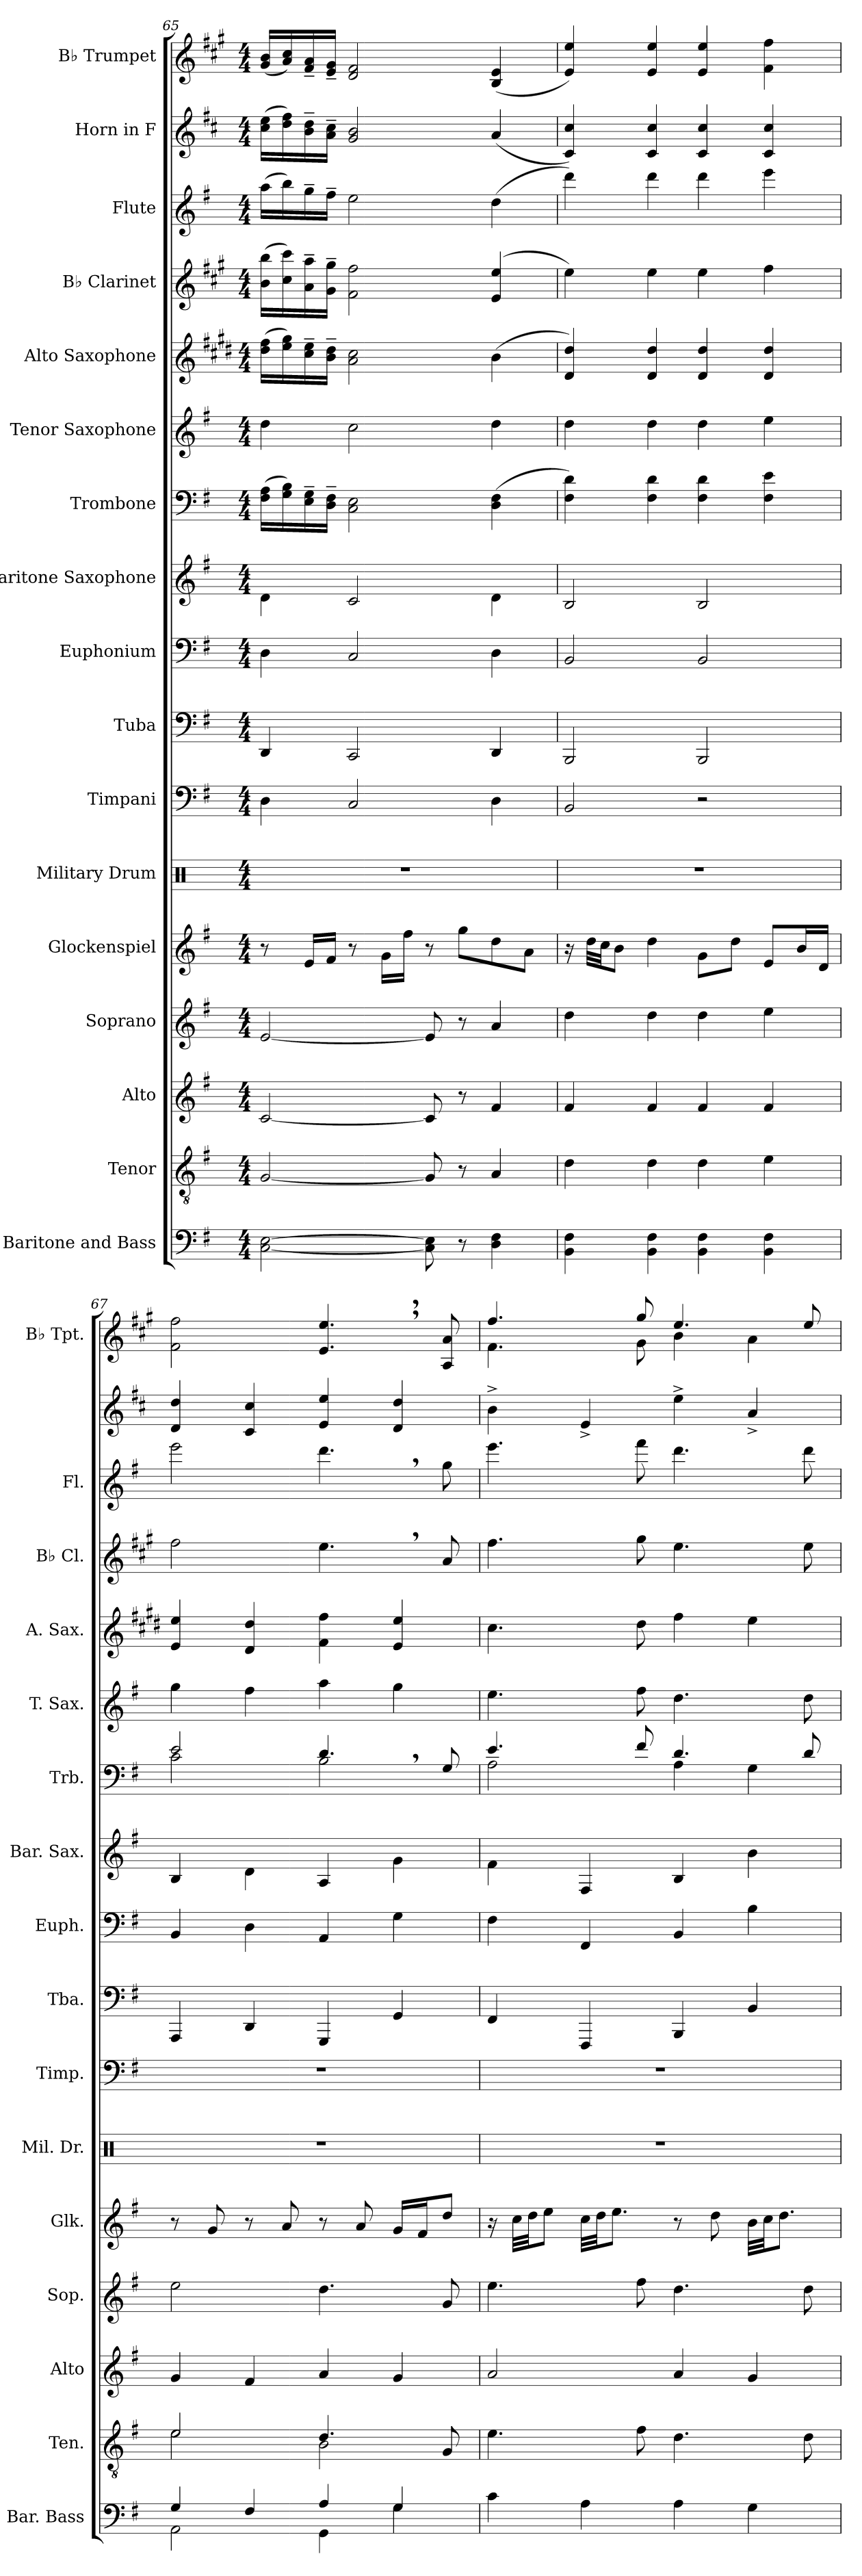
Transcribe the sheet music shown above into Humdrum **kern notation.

**kern	**kern	**kern	**kern	**kern	**kern	**kern	**kern	**kern	**kern	**kern	**kern	**kern	**kern	**kern	**kern	**kern
*part17	*part16	*part15	*part14	*part13	*part12	*part11	*part10	*part9	*part8	*part7	*part6	*part5	*part4	*part3	*part2	*part1
*staff17	*staff16	*staff15	*staff14	*staff13	*staff12	*staff11	*staff10	*staff9	*staff8	*staff7	*staff6	*staff5	*staff4	*staff3	*staff2	*staff1
*I"Baritone and Bass	*I"Tenor	*I"Alto	*I"Soprano	*I"Glockenspiel	*I"Military Drum	*I"Timpani	*I"Tuba	*I"Euphonium	*I"Baritone Saxophone	*I"Trombone	*I"Tenor Saxophone	*I"Alto Saxophone	*I"B♭ Clarinet	*I"Flute	*I"Horn in F	*I"B♭ Trumpet
*I'Bar. Bass	*I'Ten.	*I'Alto	*I'Sop.	*I'Glk.	*I'Mil. Dr.	*I'Timp.	*I'Tba.	*I'Euph.	*I'Bar. Sax.	*I'Trb.	*I'T. Sax.	*I'A. Sax.	*I'B♭ Cl.	*I'Fl.	*	*I'B♭ Tpt.
!!LO:PB:g=z
*clefF4	*clefGv2	*clefG2	*clefG2	*clefG2	*clefX	*clefF4	*clefF4	*clefF4	*clefG2	*clefF4	*clefG2	*clefG2	*clefG2	*clefG2	*clefG2	*clefG2
*	*	*	*	*ITrd-14c-24	*	*	*	*	*ITrd12c21	*	*ITrd8c14	*ITrd5c9	*ITrd1c2	*	*ITrd4c7	*ITrd1c2
*k[f#]	*k[f#]	*k[f#]	*k[f#]	*k[f#]	*k[]	*k[f#]	*k[f#]	*k[f#]	*k[f#]	*k[f#]	*k[f#]	*k[f#]	*k[f#]	*k[f#]	*k[f#]	*k[f#]
*M4/4	*M4/4	*M4/4	*M4/4	*M4/4	*M4/4	*M4/4	*M4/4	*M4/4	*M4/4	*M4/4	*M4/4	*M4/4	*M4/4	*M4/4	*M4/4	*M4/4
=65	=65	=65	=65	=65	=65	=65	=65	=65	=65	=65	=65	=65	=65	=65	=65	=65
[2C\ [2E\	[2G/	[2c/	[2e/	8r	1r	4D\	4DD/	4D\	4D\	(16F#\ 16A\LL	4d\	(16f#\ 16a\LL	(16a\ 16aa\LL	(16aa\LL	(16f#\ 16a\LL	(16f#/ 16a/LL
.	.	.	.	.	.	.	.	.	.	16G\ 16B\)	.	16g\ 16b\)	16b\ 16bb\)	16bb\)	16g\ 16b\)	16g/ 16b/)
.	.	.	.	16eee/LL	.	.	.	.	.	16E\~ 16G\~	.	16e\~ 16g\~	16g\~ 16gg\~	16gg~\	16e\~ 16g\~	16e/~ 16g/~
.	.	.	.	16fff#/JJ	.	.	.	.	.	16D\~ 16F#\~JJ	.	16d\~ 16f#\~JJ	16f#\~ 16ff#\~JJ	16ff#~\JJ	16d\~ 16f#\~JJ	16d/~ 16f#/~JJ
.	.	.	.	8r	.	2C/	2CC/	2C/	2C/	2C\ 2E\	2c\	2c\ 2e\	2e\ 2ee\	2ee\	2c/ 2e/	2c/ 2e/
.	.	.	.	16ggg\LL	.	.	.	.	.	.	.	.	.	.	.	.
.	.	.	.	16ffff#\JJ	.	.	.	.	.	.	.	.	.	.	.	.
8C\] 8E\]	8G/]	8c/]	8e/]	8r	.	.	.	.	.	.	.	.	.	.	.	.
8r	8r	8r	8r	8gggg\L	.	.	.	.	.	.	.	.	.	.	.	.
4D\ 4F#\	4A/	4f#/	4a/	8dddd\	.	4D\	4DD/	4D\	4D\	(4D\ 4F#\	4d\	(4d\	(4d/ 4dd/	(4dd\	(4d/	(4A/ 4d/
.	.	.	.	8aaa\J	.	.	.	.	.	.	.	.	.	.	.	.
=66	=66	=66	=66	=66	=66	=66	=66	=66	=66	=66	=66	=66	=66	=66	=66	=66
4BB\ 4F#\	4d\	4f#/	4dd\	16r	1r	2BB/	2BBB/	2BB/	2BB/	4F#\ 4d\)	4d\	4F#/ 4f#/)	4dd\)	4ddd\)	4F#/ 4f#/)	4d/ 4dd/)
.	.	.	.	32dddd\LLL	.	.	.	.	.	.	.	.	.	.	.	.
.	.	.	.	32cccc\JJ	.	.	.	.	.	.	.	.	.	.	.	.
.	.	.	.	8bbb\J	.	.	.	.	.	.	.	.	.	.	.	.
4BB\ 4F#\	4d\	4f#/	4dd\	4dddd\	.	.	.	.	.	4F#\ 4d\	4d\	4F#/ 4f#/	4dd\	4ddd\	4F#/ 4f#/	4d/ 4dd/
4BB\ 4F#\	4d\	4f#/	4dd\	8ggg\L	.	2r	2BBB/	2BB/	2BB/	4F#\ 4d\	4d\	4F#/ 4f#/	4dd\	4ddd\	4F#/ 4f#/	4d/ 4dd/
.	.	.	.	8dddd\J	.	.	.	.	.	.	.	.	.	.	.	.
4BB\ 4F#\	4e\	4f#/	4ee\	8eee/L	.	.	.	.	.	4F#\ 4e\	4e\	4F#/ 4f#/	4ee\	4eee\	4F#/ 4f#/	4e\ 4ee\
.	.	.	.	16bbb/L	.	.	.	.	.	.	.	.	.	.	.	.
.	.	.	.	16ddd/JJ	.	.	.	.	.	.	.	.	.	.	.	.
=67	=67	=67	=67	=67	=67	=67	=67	=67	=67	=67	=67	=67	=67	=67	=67	=67
*^	*^	*	*	*	*	*	*	*	*	*^	*	*	*	*	*	*
4G/	2AA\	2e/	2e\	4g/	2ee\	8r	1r	1r	4AAA/	4BB/	4BB/	2e/	2c\	4g\	4G/ 4g/	2ee\	2eee\	4G/ 4g/	2e\ 2ee\
.	.	.	.	.	.	8ggg/	.	.	.	.	.	.	.	.	.	.	.	.	.
4F#/	.	.	.	4f#/	.	8r	.	.	4DD/	4D\	4D\	.	.	4f#\	4F#/ 4f#/	.	.	4F#/ 4f#/	.
.	.	.	.	.	.	8aaa/	.	.	.	.	.	.	.	.	.	.	.	.	.
4A/	4GG\	4.d/	2B\	4a/	4.dd\	8r	.	.	4GGG/	4AA/	4AA/	4.d,/	2B\	4a\	4A\ 4a\	4.dd,\	4.ddd,\	4A/ 4a/	4.d/, 4.dd/,
.	.	.	.	.	.	8aaa/	.	.	.	.	.	.	.	.	.	.	.	.	.
4G/	4G\	.	.	4g/	.	16ggg/LL	.	.	4GG/	4G\	4G\	.	.	4g\	4G/ 4g/	.	.	4G/ 4g/	.
.	.	.	.	.	.	16fff#/J	.	.	.	.	.	.	.	.	.	.	.	.	.
.	.	8G/	.	.	8g/	8dddd/J	.	.	.	.	.	8G/	.	.	.	8g/	8gg\	.	8G/ 8g/
*v	*v	*	*	*	*	*	*	*	*	*	*	*	*	*	*	*	*	*	*
*	*v	*v	*	*	*	*	*	*	*	*	*	*	*	*	*	*	*	*
=68	=68	=68	=68	=68	=68	=68	=68	=68	=68	=68	=68	=68	=68	=68	=68	=68	=68
*	*	*	*	*	*	*	*	*	*	*	*	*	*	*	*	*	*^
4c\	4.e\	2a/	4.ee\	16r	1r	1r	4FF#/	4F#\	4F#\	4.e/	2A\	4.e\	4.e\	4.ee\	4.eee\	4e^\	4.ee/	4.e\
.	.	.	.	32cccc\LLL	.	.	.	.	.	.	.	.	.	.	.	.	.	.
.	.	.	.	32dddd\JJ	.	.	.	.	.	.	.	.	.	.	.	.	.	.
.	.	.	.	8eeee\J	.	.	.	.	.	.	.	.	.	.	.	.	.	.
4A\	.	.	.	32cccc\LLL	.	.	4FFF#/	4FF#/	4FF#/	.	.	.	.	.	.	4A^/	.	.
.	.	.	.	32dddd\JJ	.	.	.	.	.	.	.	.	.	.	.	.	.	.
.	.	.	.	8.eeee\J	.	.	.	.	.	.	.	.	.	.	.	.	.	.
.	8f#\	.	8ff#\	.	.	.	.	.	.	8f#/	.	8f#\	8f#\	8ff#\	8fff#\	.	8ff#/	8f#\
4A\	4.d\	4a/	4.dd\	8r	.	.	4BBB/	4BB/	4BB/	4.d/	4A\	4.d\	4a\	4.dd\	4.ddd\	4a^\	4.dd/	4a\
.	.	.	.	8dddd\	.	.	.	.	.	.	.	.	.	.	.	.	.	.
4G\	.	4g/	.	32bbb\LLL	.	.	4BB/	4B\	4B\	.	4G\	.	4g\	.	.	4d^/	.	4g\
.	.	.	.	32cccc\JJ	.	.	.	.	.	.	.	.	.	.	.	.	.	.
.	.	.	.	8.dddd\J	.	.	.	.	.	.	.	.	.	.	.	.	.	.
.	8d\	.	8dd\	.	.	.	.	.	.	8d/	.	8d\	.	8dd\	8ddd\	.	8dd/	.
*	*	*	*	*	*	*	*	*	*	*v	*v	*	*	*	*	*	*v	*v
=	=	=	=	=	=	=	=	=	=	=	=	=	=	=	=	=
*-	*-	*-	*-	*-	*-	*-	*-	*-	*-	*-	*-	*-	*-	*-	*-	*-
